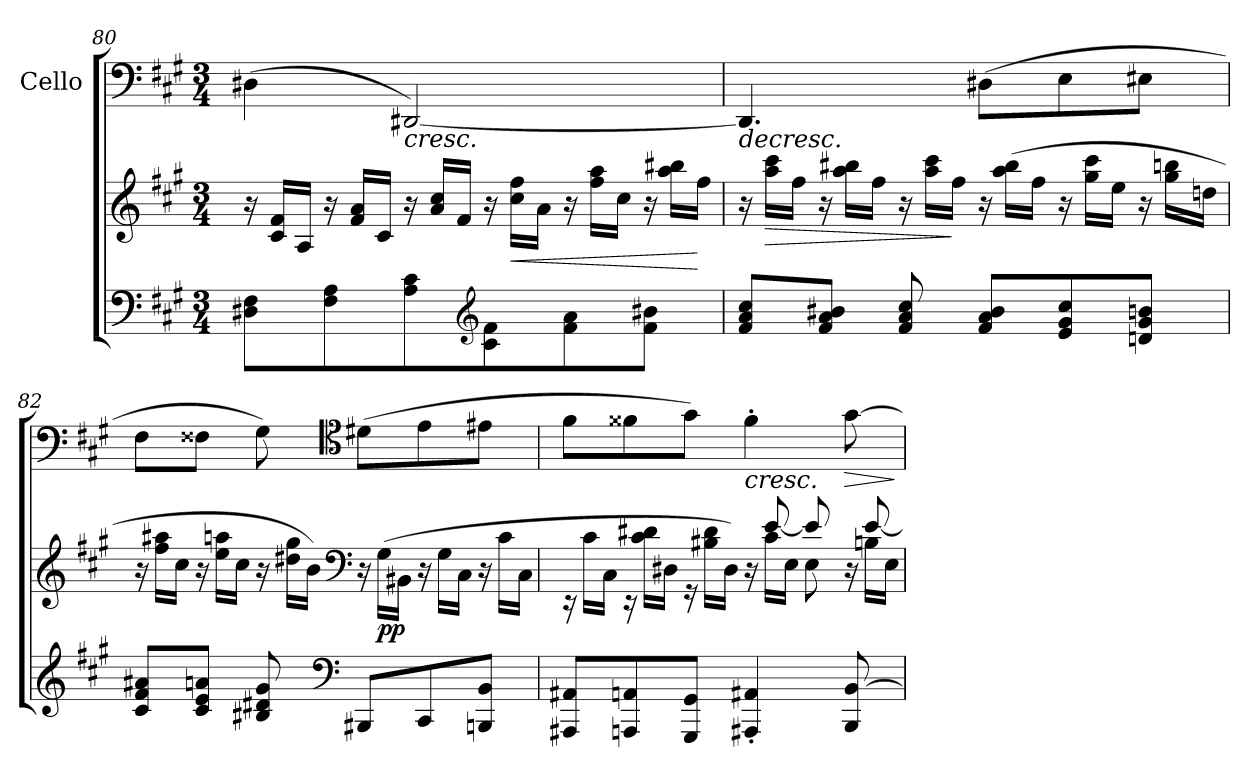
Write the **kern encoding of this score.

**kern	**kern	**dynam	**kern	**dynam
*part2	*part2	*part2	*part1	*part1
*staff3	*staff2	*staff2/3	*staff1	*staff1
*	*	*	*I"Cello	*
*clefF4	*clefG2	*	*clefF4	*
*k[f#c#g#]	*k[f#c#g#]	*	*k[f#c#g#]	*
*M3/4	*M3/4	*	*M3/4	*
*	*Xtuplet	*	*	*
=80	=80	=80	=80	=80
8D#X\ 8F#\L	24r	.	(>4D#X\	.
.	24c#/ 24f#/LL	.	.	.
.	24A/JJ	.	.	.
8F#\ 8A\	24r	.	.	.
.	24f#/ 24a/LL	.	.	.
.	24c#/JJ	.	.	.
!	!	!	!	!LO:HP:b
8A\ 8c#\	24r	.	[2DD#X/)	<
.	24a/ 24cc#/LL	.	.	.
.	24f#/JJ	.	.	.
*clefG2	*	*	*	*
8c#\ 8f#\	24r	.	.	.
!	!	!LO:HP:b	!	!
.	24cc#\ 24ff#\LL	<	.	.
.	24a\JJ	.	.	.
8f#\ 8a\	24r	.	.	.
.	24ff#\ 24aa\LL	.	.	.
.	24cc#\JJ	.	.	.
8f#\ 8b#X\J	24r	.	.	.
.	24aa\ 24bb#X\LL	.	.	.
.	24ff#\JJ	[	.	.
=81	=81	=81	=81	=81
!	!	!	!	!LO:HP:b
8f#/ 8a/ 8cc#/L	24r	.	4.DD#/]	>
!	!	!LO:HP:b	!	!
.	24aa\ 24ccc#\LL	>	.	.
.	24ff#\JJ	.	.	.
8f#/ 8a/ 8b#X/J	24r	.	.	.
.	24aa\ 24bb#X\LL	.	.	.
.	24ff#\JJ	.	.	.
8f#/ 8a/ 8cc#/	24r	.	.	.
.	24aa\ 24ccc#\LL	.	.	.
.	24ff#\JJ	]	.	.
8f#/ 8a/ 8b#/L	24r	.	(>8D#X\L	[
.	(>24aa\ 24bb#\LL	.	.	.
.	24ff#\JJ	.	.	.
8e/ 8g#/ 8cc#/	24r	.	8E\	.
.	24gg#\ 24ccc#\LL	.	.	.
.	24ee\JJ	.	.	.
8dn/ 8g#/ 8bn/J	24r	.	8E#X\J	.
.	24gg#\ 24bbn\LL	.	.	.
.	24ddn\JJ	.	.	.
!!LO:LB:g=z
=82	=82	=82	=82	=82
8c#/ 8f#/ 8a#X/L	24r	.	8F#\L	.
.	24ff#\ 24aa#X\LL	.	.	.
.	24cc#\JJ	.	.	.
8c#/ 8e/ 8an/J	24r	.	8F##X\J	.
.	24ee\ 24aan\LL	.	.	.
.	24cc#\JJ	.	.	.
8B#X/ 8d#X/ 8g#/	24r	.	8G#\)	.
.	24dd#X\ 24gg#\LL	.	.	.
.	24b\JJ)	.	.	.
*clefF4	*clefF4	*	*clefC4	*
8BBB#X/L	24r	.	(>8d#X\L	.
!	!	!LO:DY:b	!	!
.	(>24G#\LL	pp	.	.
.	24BB#X\JJ	.	.	.
8CC#/	24r	.	8e\	.
.	24G#\LL	.	.	.
.	24C#\JJ	.	.	.
8BBBn/ 8BB/J	24r	.	8e#X\J	.
.	24c#\LL	.	.	.
.	24C#\JJ	.	.	.
=83	=83	=83	=83	=83
*	*^	*	*	*
8AAA#X/ 8AA#X/L	24rEE	4.ryy	.	8f#\L	.
.	24c#\LL	.	.	.	.
.	24C#\JJ	.	.	.	.
8AAAn/ 8AAn/	24rEE	.	.	8f##X\	.
.	24c#\ 24d#X\LL	.	.	.	.
.	24D#X\JJ	.	.	.	.
8GGG#/ 8GG#/J	24rGG	.	.	8g#\J)	.
.	24B#X\ 24d#\LL	.	.	.	.
.	24D#\JJ)	.	.	.	.
!	!	!	!	!	!LO:HP:b
4AAA#X/' 4AA#X/'	24r	24ryy	.	4f##'\	<
.	24c#\LL	[12e/	.	.	.
.	24E\JJ	.	.	.	.
.	8E\	8e/]	.	.	.
!	!	!	!	!	!LO:HP:n=1:b
8BBB/ [8BB/	24r	24ryy	.	[8g#\	] >
.	24Bn\LL	[12e/	.	.	.
.	24E\JJ	.	.	.	.
*	*v	*v	*	*	*
.	.	.	.	[ ]
=	=	=	=	=
*-	*-	*-	*-	*-
